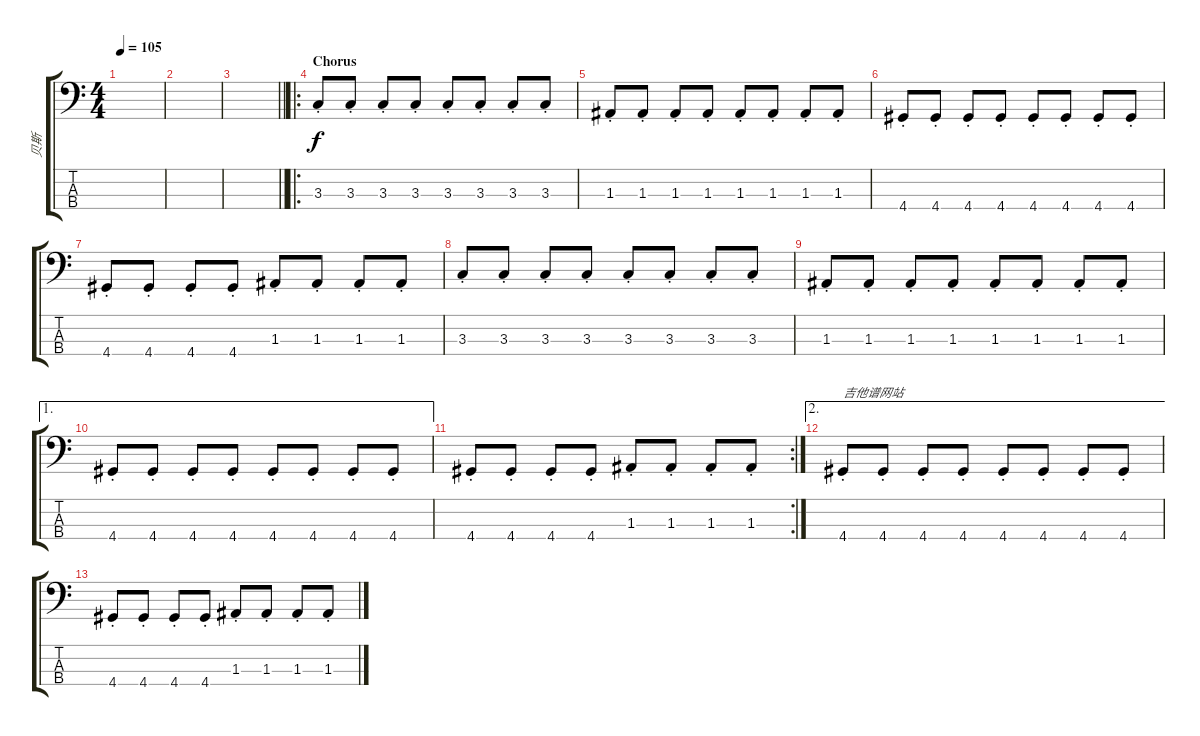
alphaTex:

\track ("贝斯" "贝斯") {instrument electricbassfinger}
\staff {score tabs}
\tuning (G2 D2 A1 E1) {hide}
\ts (4 4)
\tempo 105
\clef f4
\ks c
|
|
\barLineRight lightlight
|
\ro
\section ("" "Chorus")
3.3{st}.8 3.3{st}.8 3.3{st}.8 3.3{st}.8 3.3{st}.8 3.3{st}.8 3.3{st}.8 3.3{st}.8 |
1.3{st}.8 1.3{st}.8 1.3{st}.8 1.3{st}.8 1.3{st}.8 1.3{st}.8 1.3{st}.8 1.3{st}.8 |
4.4{st}.8 4.4{st}.8 4.4{st}.8 4.4{st}.8 4.4{st}.8 4.4{st}.8 4.4{st}.8 4.4{st}.8 |
4.4{st}.8 4.4{st}.8 4.4{st}.8 4.4{st}.8 1.3{st}.8 1.3{st}.8 1.3{st}.8 1.3{st}.8 |
3.3{st}.8 3.3{st}.8 3.3{st}.8 3.3{st}.8 3.3{st}.8 3.3{st}.8 3.3{st}.8 3.3{st}.8 |
1.3{st}.8 1.3{st}.8 1.3{st}.8 1.3{st}.8 1.3{st}.8 1.3{st}.8 1.3{st}.8 1.3{st}.8 |
\ae 1
4.4{st}.8 4.4{st}.8 4.4{st}.8 4.4{st}.8 4.4{st}.8 4.4{st}.8 4.4{st}.8 4.4{st}.8 |
\rc 2
4.4{st}.8 4.4{st}.8 4.4{st}.8 4.4{st}.8 1.3{st}.8 1.3{st}.8 1.3{st}.8 1.3{st}.8 |
\ae 2
4.4{st}.8{txt "吉他谱网站"} 4.4{st}.8 4.4{st}.8 4.4{st}.8 4.4{st}.8 4.4{st}.8 4.4{st}.8 4.4{st}.8 |
4.4{st}.8 4.4{st}.8 4.4{st}.8 4.4{st}.8 1.3{st}.8 1.3{st}.8 1.3{st}.8 1.3{st}.8
